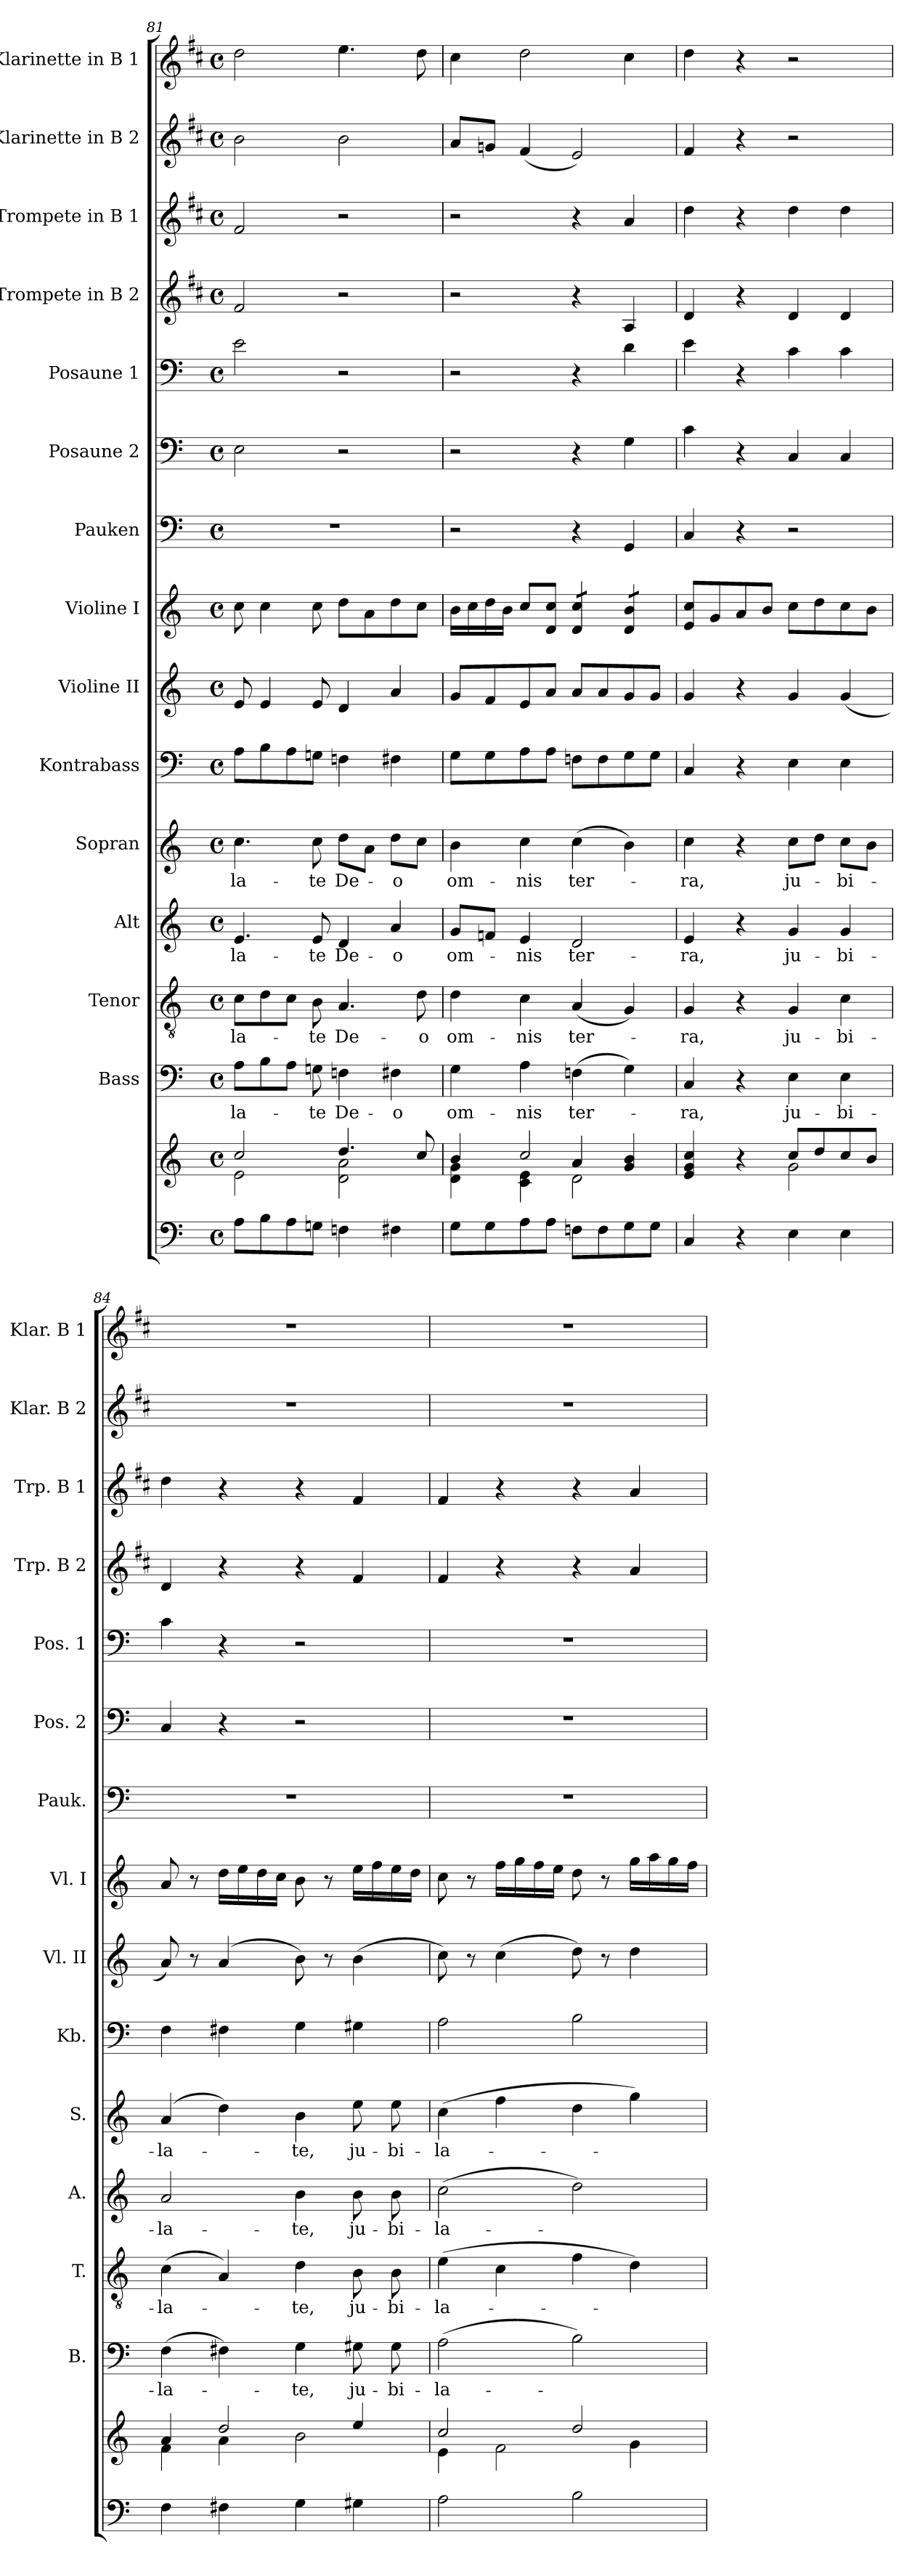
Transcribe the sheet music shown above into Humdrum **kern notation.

**kern	**kern	**kern	**text	**kern	**text	**kern	**text	**kern	**text	**kern	**kern	**kern	**kern	**kern	**kern	**kern	**kern	**kern	**kern
*part15	*part15	*part14	*part14	*part13	*part13	*part12	*part12	*part11	*part11	*part10	*part9	*part8	*part7	*part6	*part5	*part4	*part3	*part2	*part1
*staff16	*staff15	*staff14	*staff14	*staff13	*staff13	*staff12	*staff12	*staff11	*staff11	*staff10	*staff9	*staff8	*staff7	*staff6	*staff5	*staff4	*staff3	*staff2	*staff1
*	*	*I"Bass	*	*I"Tenor	*	*I"Alt	*	*I"Sopran	*	*I"Kontrabass	*I"Violine II	*I"Violine I	*I"Pauken	*I"Posaune 2	*I"Posaune 1	*I"Trompete in B 2	*I"Trompete in B 1	*I"Klarinette in B 2	*I"Klarinette in B 1
*	*	*I'B.	*	*I'T.	*	*I'A.	*	*I'S.	*	*I'Kb.	*I'Vl. II	*I'Vl. I	*I'Pauk.	*I'Pos. 2	*I'Pos. 1	*I'Trp. B 2	*I'Trp. B 1	*I'Klar. B 2	*I'Klar. B 1
*clefF4	*clefG2	*clefF4	*	*clefGv2	*	*clefG2	*	*clefG2	*	*clefF4	*clefG2	*clefG2	*clefF4	*clefF4	*clefF4	*clefG2	*clefG2	*clefG2	*clefG2
*	*	*	*	*	*	*	*	*	*	*ITrd7c12	*	*	*	*	*	*ITrd1c2	*ITrd1c2	*ITrd1c2	*ITrd1c2
*k[]	*k[]	*k[]	*	*k[]	*	*k[]	*	*k[]	*	*k[]	*k[]	*k[]	*k[]	*k[]	*k[]	*k[]	*k[]	*k[]	*k[]
*C:	*C:	*C:	*	*C:	*	*C:	*	*C:	*	*C:	*C:	*C:	*C:	*C:	*C:	*C:	*C:	*C:	*C:
*M4/4	*M4/4	*M4/4	*	*M4/4	*	*M4/4	*	*M4/4	*	*M4/4	*M4/4	*M4/4	*M4/4	*M4/4	*M4/4	*M4/4	*M4/4	*M4/4	*M4/4
*met(c)	*met(c)	*met(c)	*	*met(c)	*	*met(c)	*	*met(c)	*	*met(c)	*met(c)	*met(c)	*met(c)	*met(c)	*met(c)	*met(c)	*met(c)	*met(c)	*met(c)
=81	=81	=81	=81	=81	=81	=81	=81	=81	=81	=81	=81	=81	=81	=81	=81	=81	=81	=81	=81
*	*^	*	*	*	*	*	*	*	*	*	*	*	*	*	*	*	*	*	*
!	!	!	!	!LO:LY:b	!	!LO:LY:b	!	!LO:LY:b	!	!LO:LY:b	!	!	!	!	!	!	!	!	!	!
8A\L	2cc/	2e\	8A\L	-la-	8c\L	-la-	4.e/	-la-	4.cc\	-la-	8AA\L	8e/	8cc\	1r	2E\	2e\	2e/	2e/	2a\	2cc\
8B\	.	.	8B\	.	8d\	.	.	.	.	.	8BB\	4e/	4cc\	.	.	.	.	.	.	.
8A\	.	.	8A\J	.	8c\J	.	.	.	.	.	8AA\	.	.	.	.	.	.	.	.	.
!	!	!	!	!LO:LY:b	!	!LO:LY:b	!	!LO:LY:b	!	!LO:LY:b	!	!	!	!	!	!	!	!	!	!
8Gn\J	.	.	8Gn\	-te	8B\	-te	8e/	-te	8cc\	-te	8GGn\J	8e/	8cc\	.	.	.	.	.	.	.
!	!	!	!	!LO:LY:b	!	!LO:LY:b	!	!LO:LY:b	!	!LO:LY:b	!	!	!	!	!	!	!	!	!	!
4Fn\	4.dd/	2d\ 2a\	4Fn\	De-	4.A/	De-	4d/	De-	8dd\L	De-	4FFn\	4d/	8dd\L	.	2r	2r	2r	2r	2a\	4.dd\
.	.	.	.	.	.	.	.	.	8a\J	.	.	.	8a\	.	.	.	.	.	.	.
!	!	!	!	!LO:LY:b	!	!	!	!LO:LY:b	!	!LO:LY:b	!	!	!	!	!	!	!	!	!	!
4F#X\	.	.	4F#X\	-o	.	.	4a/	-o	8dd\L	-o	4FF#X\	4a/	8dd\	.	.	.	.	.	.	.
!	!	!	!	!	!	!LO:LY:b	!	!	!	!	!	!	!	!	!	!	!	!	!	!
.	8cc/	.	.	.	8d\	-o	.	.	8cc\J	.	.	.	8cc\J	.	.	.	.	.	.	8cc\
=82	=82	=82	=82	=82	=82	=82	=82	=82	=82	=82	=82	=82	=82	=82	=82	=82	=82	=82	=82	=82
*	*	*^	*	*	*	*	*	*	*	*	*	*	*	*	*	*	*	*	*	*
!	!	!	!	!	!LO:LY:b	!	!LO:LY:b	!	!LO:LY:b	!	!LO:LY:b	!	!	!	!	!	!	!	!	!	!
8G\L	4b/	4d\ 4g\	2ryy	4G\	om-	4d\	om-	8g/L	om-	4b\	om-	8GG\L	8g/L	16b\LL	2r	2r	2r	2r	2r	8g/L	4b\
.	.	.	.	.	.	.	.	.	.	.	.	.	.	16cc\	.	.	.	.	.	.	.
8G\	.	.	.	.	.	.	.	8fn/J	.	.	.	8GG\	8f/	16dd\	.	.	.	.	.	8fn/J	.
.	.	.	.	.	.	.	.	.	.	.	.	.	.	16b\JJ	.	.	.	.	.	.	.
!	!	!	!	!	!LO:LY:b	!	!LO:LY:b	!	!LO:LY:b	!	!LO:LY:b	!	!	!	!	!	!	!	!	!	!
8A\	2cc/	4c\ 4e\	.	4A\	-nis	4c\	-nis	4e/	-nis	4cc\	-nis	8AA\	8e/	8cc/L	.	.	.	.	.	(<4e/	2cc\
8A\J	.	.	.	.	.	.	.	.	.	.	.	8AA\J	8a/J	8d/ 8cc/J	.	.	.	.	.	.	.
!	!	!	!	!	!LO:LY:b	!	!LO:LY:b	!	!LO:LY:b	!	!LO:LY:b	!	!	!	!	!	!	!	!	!	!
*	*	*	*	*	*	*	*	*	*	*	*	*	*	*tremolo	*	*	*	*	*	*	*
8Fn\L	.	2d\	4a/	(>4Fn\	ter-	(<4A/	ter-	2d/	ter-	(>4cc\	ter-	8FFn\L	8a/L	8d/ 8cc/L	4r	4r	4r	4r	4r	2d/)	.
8F\	.	.	.	.	.	.	.	.	.	.	.	8FF\	8a/	8d/ 8cc/J	.	.	.	.	.	.	.
8G\	4g/ 4b/	.	4ryy	4G\)	.	4G/)	.	.	.	4b\)	.	8GG\	8g/	8d/ 8b/L	4GG/	4G\	4d\	4G/	4g/	.	4b\
8G\J	.	.	.	.	.	.	.	.	.	.	.	8GG\J	8g/J	8d/ 8b/J	.	.	.	.	.	.	.
*	*	*	*	*	*	*	*	*	*	*	*	*	*	*Xtremolo	*	*	*	*	*	*	*
*	*	*v	*v	*	*	*	*	*	*	*	*	*	*	*	*	*	*	*	*	*	*
!!LO:PB:g=z
=83	=83	=83	=83	=83	=83	=83	=83	=83	=83	=83	=83	=83	=83	=83	=83	=83	=83	=83	=83	=83
!	!	!	!	!LO:LY:b	!	!LO:LY:b	!	!LO:LY:b	!	!LO:LY:b	!	!	!	!	!	!	!	!	!	!
4C/	4e/ 4g/ 4cc/	2ryy	4C/	-ra,	4G/	-ra,	4e/	-ra,	4cc\	-ra,	4CC/	4g/	8e/ 8cc/L	4C/	4c\	4e\	4c/	4cc\	4e/	4cc\
.	.	.	.	.	.	.	.	.	.	.	.	.	8g/	.	.	.	.	.	.	.
4r	4r	.	4r	.	4r	.	4r	.	4r	.	4r	4r	8a/	4r	4r	4r	4r	4r	4r	4r
.	.	.	.	.	.	.	.	.	.	.	.	.	8b/J	.	.	.	.	.	.	.
!	!	!	!	!LO:LY:b	!	!LO:LY:b	!	!LO:LY:b	!	!LO:LY:b	!	!	!	!	!	!	!	!	!	!
4E\	8cc/L	2g\	4E\	ju-	4G/	ju-	4g/	ju-	8cc\L	ju-	4EE\	4g/	8cc\L	2r	4C/	4c\	4c/	4cc\	2r	2r
.	8dd/	.	.	.	.	.	.	.	8dd\J	.	.	.	8dd\	.	.	.	.	.	.	.
!	!	!	!	!LO:LY:b	!	!LO:LY:b	!	!LO:LY:b	!	!LO:LY:b	!	!	!	!	!	!	!	!	!	!
4E\	8cc/	.	4E\	-bi-	4c\	-bi-	4g/	-bi-	8cc\L	-bi-	4EE\	(<4g/	8cc\	.	4C/	4c\	4c/	4cc\	.	.
.	8b/J	.	.	.	.	.	.	.	8b\J	.	.	.	8b\J	.	.	.	.	.	.	.
=84	=84	=84	=84	=84	=84	=84	=84	=84	=84	=84	=84	=84	=84	=84	=84	=84	=84	=84	=84	=84
!	!	!	!	!LO:LY:b	!	!LO:LY:b	!	!LO:LY:b	!	!LO:LY:b	!	!	!	!	!	!	!	!	!	!
4F\	4a/	4f\	(>4F\	-la-	(>4c\	-la-	2a/	-la-	(4a/	-la-	4FF\	8a/)	8a/	1r	4C/	4c\	4c/	4cc\	1r	1r
.	.	.	.	.	.	.	.	.	.	.	.	8r	8r	.	.	.	.	.	.	.
4F#X\	2dd/	4a\	4F#X\)	.	4A/)	.	.	.	4dd\)	.	4FF#X\	(4a/	16dd\LL	.	4r	4r	4r	4r	.	.
.	.	.	.	.	.	.	.	.	.	.	.	.	16ee\	.	.	.	.	.	.	.
.	.	.	.	.	.	.	.	.	.	.	.	.	16dd\	.	.	.	.	.	.	.
.	.	.	.	.	.	.	.	.	.	.	.	.	16cc\JJ	.	.	.	.	.	.	.
!	!	!	!	!LO:LY:b	!	!LO:LY:b	!	!LO:LY:b	!	!LO:LY:b	!	!	!	!	!	!	!	!	!	!
4G\	.	2b\	4G\	-te,	4d\	-te,	4b\	-te,	4b\	-te,	4GG\	8b\)	8b\	.	2r	2r	4r	4r	.	.
.	.	.	.	.	.	.	.	.	.	.	.	8r	8r	.	.	.	.	.	.	.
!	!	!	!	!LO:LY:b	!	!LO:LY:b	!	!LO:LY:b	!	!LO:LY:b	!	!	!	!	!	!	!	!	!	!
4G#X\	4ee/	.	8G#X\	ju-	8B\	ju-	8b\	ju-	8ee\	ju-	4GG#X\	(>4b\	16ee\LL	.	.	.	4e/	4e/	.	.
.	.	.	.	.	.	.	.	.	.	.	.	.	16ff\	.	.	.	.	.	.	.
!	!	!	!	!LO:LY:b	!	!LO:LY:b	!	!LO:LY:b	!	!LO:LY:b	!	!	!	!	!	!	!	!	!	!
.	.	.	8G#\	-bi-	8B\	-bi-	8b\	-bi-	8ee\	-bi-	.	.	16ee\	.	.	.	.	.	.	.
.	.	.	.	.	.	.	.	.	.	.	.	.	16dd\JJ	.	.	.	.	.	.	.
=85	=85	=85	=85	=85	=85	=85	=85	=85	=85	=85	=85	=85	=85	=85	=85	=85	=85	=85	=85	=85
!	!	!	!	!LO:LY:b	!	!LO:LY:b	!	!LO:LY:b	!	!LO:LY:b	!	!	!	!	!	!	!	!	!	!
2A\	2cc/	4e\	(>2A\	-la-	(>4e\	-la-	(>2cc\	-la-	(>4cc\	-la-	2AA\	8cc\)	8cc\	1r	1r	1r	4e/	4e/	1r	1r
.	.	.	.	.	.	.	.	.	.	.	.	8r	8r	.	.	.	.	.	.	.
.	.	2f\	.	.	4c\	.	.	.	4ff\	.	.	(>4cc\	16ff\LL	.	.	.	4r	4r	.	.
.	.	.	.	.	.	.	.	.	.	.	.	.	16gg\	.	.	.	.	.	.	.
.	.	.	.	.	.	.	.	.	.	.	.	.	16ff\	.	.	.	.	.	.	.
.	.	.	.	.	.	.	.	.	.	.	.	.	16ee\JJ	.	.	.	.	.	.	.
2B\	2dd/	.	2B\)	.	4f\	.	2dd\)	.	4dd\	.	2BB\	8dd\)	8dd\	.	.	.	4r	4r	.	.
.	.	.	.	.	.	.	.	.	.	.	.	8r	8r	.	.	.	.	.	.	.
.	.	4g\	.	.	4d\)	.	.	.	4gg\)	.	.	4dd\	16gg\LL	.	.	.	4g/	4g/	.	.
.	.	.	.	.	.	.	.	.	.	.	.	.	16aa\	.	.	.	.	.	.	.
.	.	.	.	.	.	.	.	.	.	.	.	.	16gg\	.	.	.	.	.	.	.
.	.	.	.	.	.	.	.	.	.	.	.	.	16ff\JJ	.	.	.	.	.	.	.
*	*v	*v	*	*	*	*	*	*	*	*	*	*	*	*	*	*	*	*	*	*
=	=	=	=	=	=	=	=	=	=	=	=	=	=	=	=	=	=	=	=
*-	*-	*-	*-	*-	*-	*-	*-	*-	*-	*-	*-	*-	*-	*-	*-	*-	*-	*-	*-
